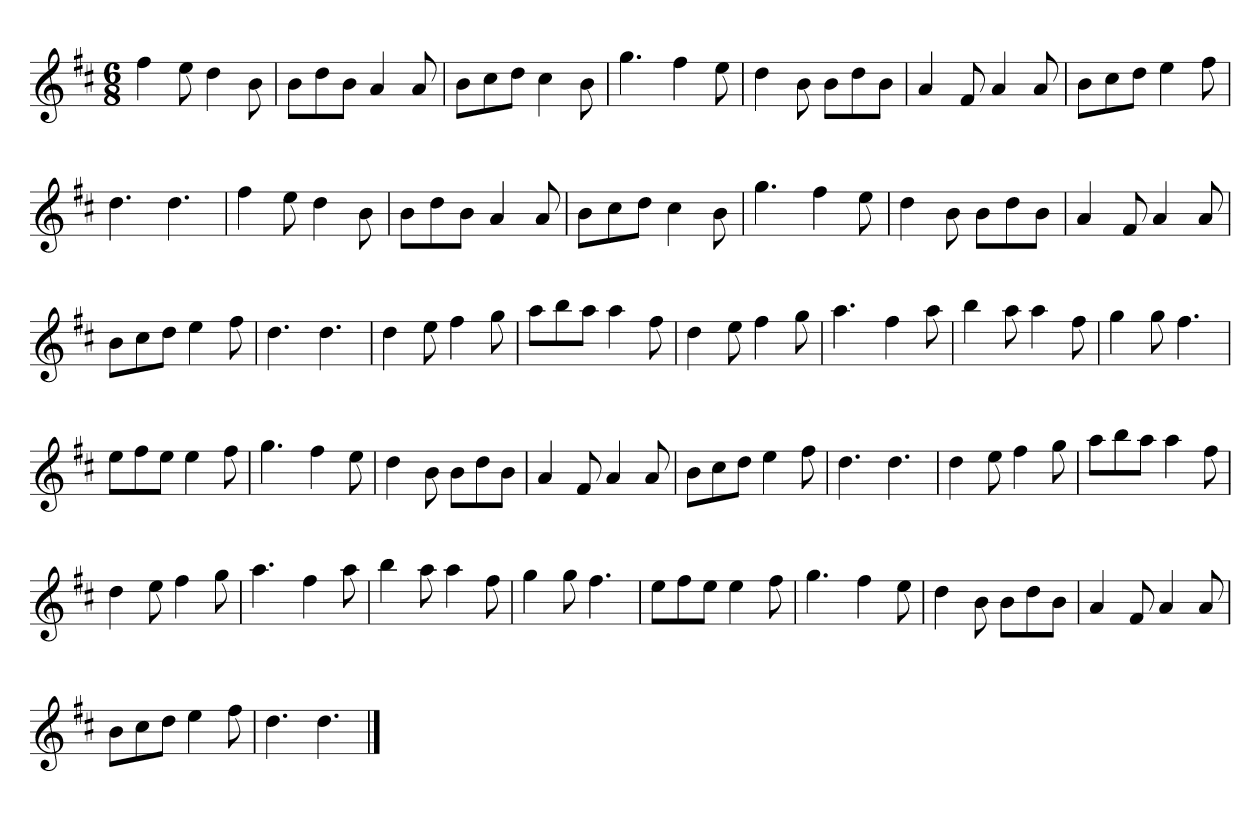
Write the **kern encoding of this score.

**kern
*part1
*staff1
*clefG2
*k[f#c#]
*M6/8
=
4ff#\
8ee\
4dd\
8b\
=
8b\L
8dd\
8b\J
4a/
8a/
=
8b\L
8cc#\
8dd\J
4cc#\
8b\
=
4.gg\
4ff#\
8ee\
=
4dd\
8b\
8b\L
8dd\
8b\J
=
4a/
8f#/
4a/
8a/
=
8b\L
8cc#\
8dd\J
4ee\
8ff#\
=
4.dd\
4.dd\
=
4ff#\
8ee\
4dd\
8b\
=
8b\L
8dd\
8b\J
4a/
8a/
=
8b\L
8cc#\
8dd\J
4cc#\
8b\
=
4.gg\
4ff#\
8ee\
=
4dd\
8b\
8b\L
8dd\
8b\J
=
4a/
8f#/
4a/
8a/
=
8b\L
8cc#\
8dd\J
4ee\
8ff#\
=
4.dd\
4.dd\
=
4dd\
8ee\
4ff#\
8gg\
=
8aa\L
8bb\
8aa\J
4aa\
8ff#\
=
4dd\
8ee\
4ff#\
8gg\
=
4.aa\
4ff#\
8aa\
=
4bb\
8aa\
4aa\
8ff#\
=
4gg\
8gg\
4.ff#\
=
8ee\L
8ff#\
8ee\J
4ee\
8ff#\
=
4.gg\
4ff#\
8ee\
=
4dd\
8b\
8b\L
8dd\
8b\J
=
4a/
8f#/
4a/
8a/
=
8b\L
8cc#\
8dd\J
4ee\
8ff#\
=
4.dd\
4.dd\
=
4dd\
8ee\
4ff#\
8gg\
=
8aa\L
8bb\
8aa\J
4aa\
8ff#\
=
4dd\
8ee\
4ff#\
8gg\
=
4.aa\
4ff#\
8aa\
=
4bb\
8aa\
4aa\
8ff#\
=
4gg\
8gg\
4.ff#\
=
8ee\L
8ff#\
8ee\J
4ee\
8ff#\
=
4.gg\
4ff#\
8ee\
=
4dd\
8b\
8b\L
8dd\
8b\J
=
4a/
8f#/
4a/
8a/
=
8b\L
8cc#\
8dd\J
4ee\
8ff#\
=
4.dd\
4.dd\
==
*-
